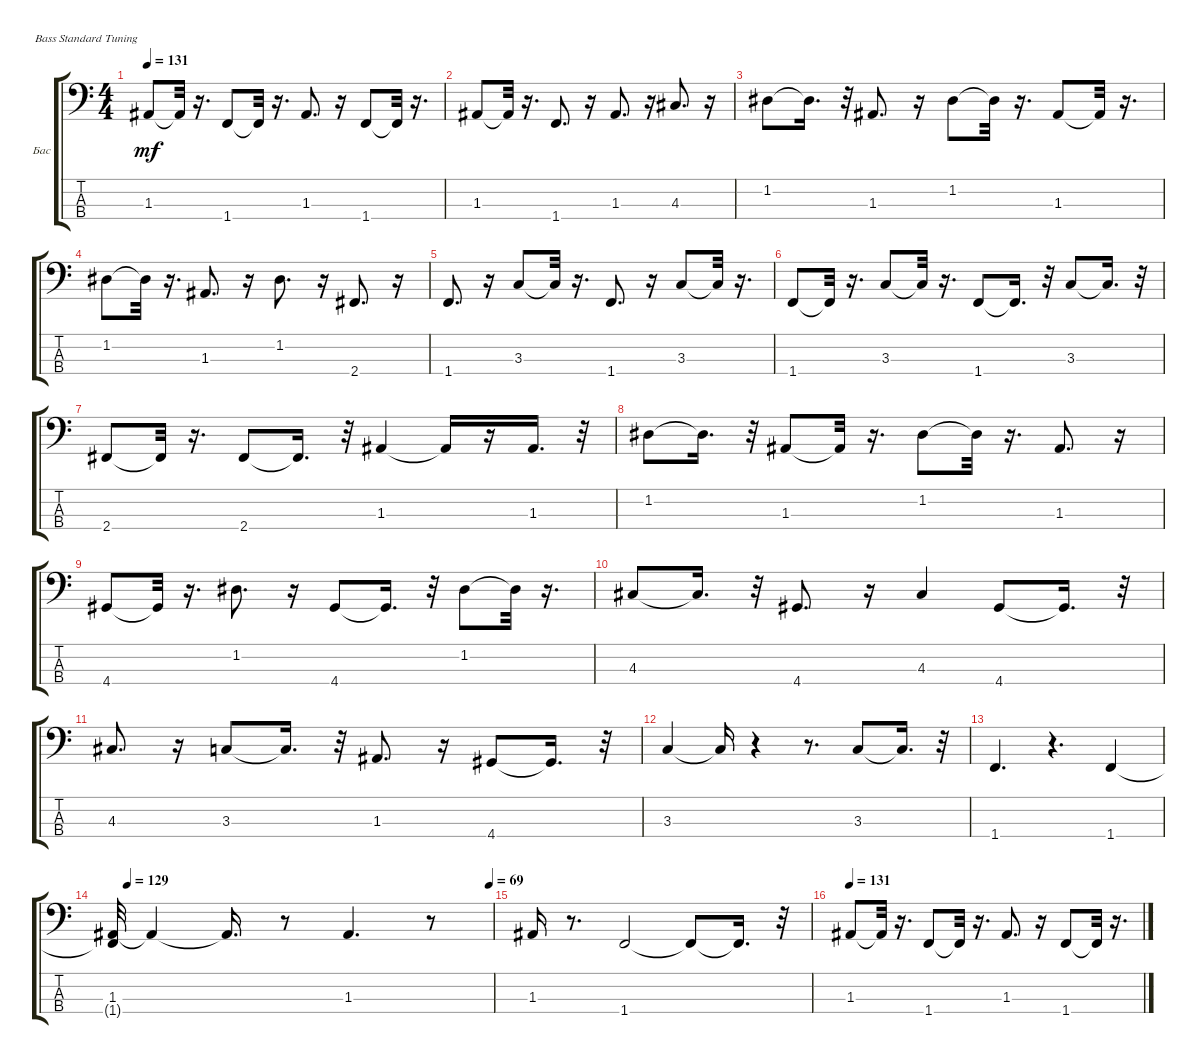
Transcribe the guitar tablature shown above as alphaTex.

\bracketExtendMode groupsimilarinstruments
\firstSystemTrackNameOrientation horizontal
\otherSystemsTrackNameOrientation horizontal
\track ("Бас" "Бас") {instrument electricbassfinger}
\staff {score tabs}
\tuning (G2 D2 A1 E1)
\ts (4 4)
\tempo 131
\clef f4
\ks c
1.3.8{dy mf} 1.3{t}.32 r.16{d} 1.4.8 1.4{t}.32 r.16{d} 1.3.8{d} r.16 1.4.8 1.4{t}.32 r.16{d} |
1.3.8 1.3{t}.32 r.16{d} 1.4.8{d} r.16 1.3.8{d} r.16 4.3.8{d} r.16 |
1.2.8 1.2{t}.16{d} r.32 1.3.8{d} r.16 1.2.8 1.2{t}.32 r.16{d} 1.3.8 1.3{t}.32 r.16{d} |
1.2.8 1.2{t}.32 r.16{d} 1.3.8{d} r.16 1.2.8{d} r.16 2.4.8{d} r.16 |
1.4.8{d} r.16 3.3.8 3.3{t}.32 r.16{d} 1.4.8{d} r.16 3.3.8 3.3{t}.32 r.16{d} |
1.4.8 1.4{t}.32 r.16{d} 3.3.8 3.3{t}.32 r.16{d} 1.4.8 1.4{t}.16{d} r.32 3.3.8 3.3{t}.16{d} r.32 |
2.4.8 2.4{t}.32 r.16{d} 2.4.8 2.4{t}.16{d} r.32 1.3.4 1.3{t}.16 r.16 1.3.16{d} r.32 |
1.2.8 1.2{t}.16{d} r.32 1.3.8 1.3{t}.32 r.16{d} 1.2.8 1.2{t}.32 r.16{d} 1.3.8{d} r.16 |
4.4.8 4.4{t}.32 r.16{d} 1.2.8{d} r.16 4.4.8 4.4{t}.16{d} r.32 1.2.8 1.2{t}.32 r.16{d} |
4.3.8 4.3{t}.16{d} r.32 4.4.8{d} r.16 4.3.4 4.4.8 4.4{t}.16{d} r.32 |
4.3.8{d} r.16 3.3.8 3.3{t}.16{d} r.32 1.3.8{d} r.16 4.4.8 4.4{t}.16{d} r.32 |
3.3.4 3.3{t}.16 r.4 r.8{d} 3.3.8 3.3{t}.16{d} r.32 |
1.4.4{d} r.4{d} 1.4.4 |
\tempo (129 0.0416667)
\tempo (69 0.992188)
(1.4{t} 1.3).32 1.3{t}.4 1.3{t}.16{d} r.8 1.3.4{d} r.8 |
1.3.16 r.8{d} 1.4.2 1.4{t}.8 1.4{t}.16{d} r.32 |
\tempo 131
1.3.8 1.3{t}.32 r.16{d} 1.4.8 1.4{t}.32 r.16{d} 1.3.8{d} r.16 1.4.8 1.4{t}.32 r.16{d}
